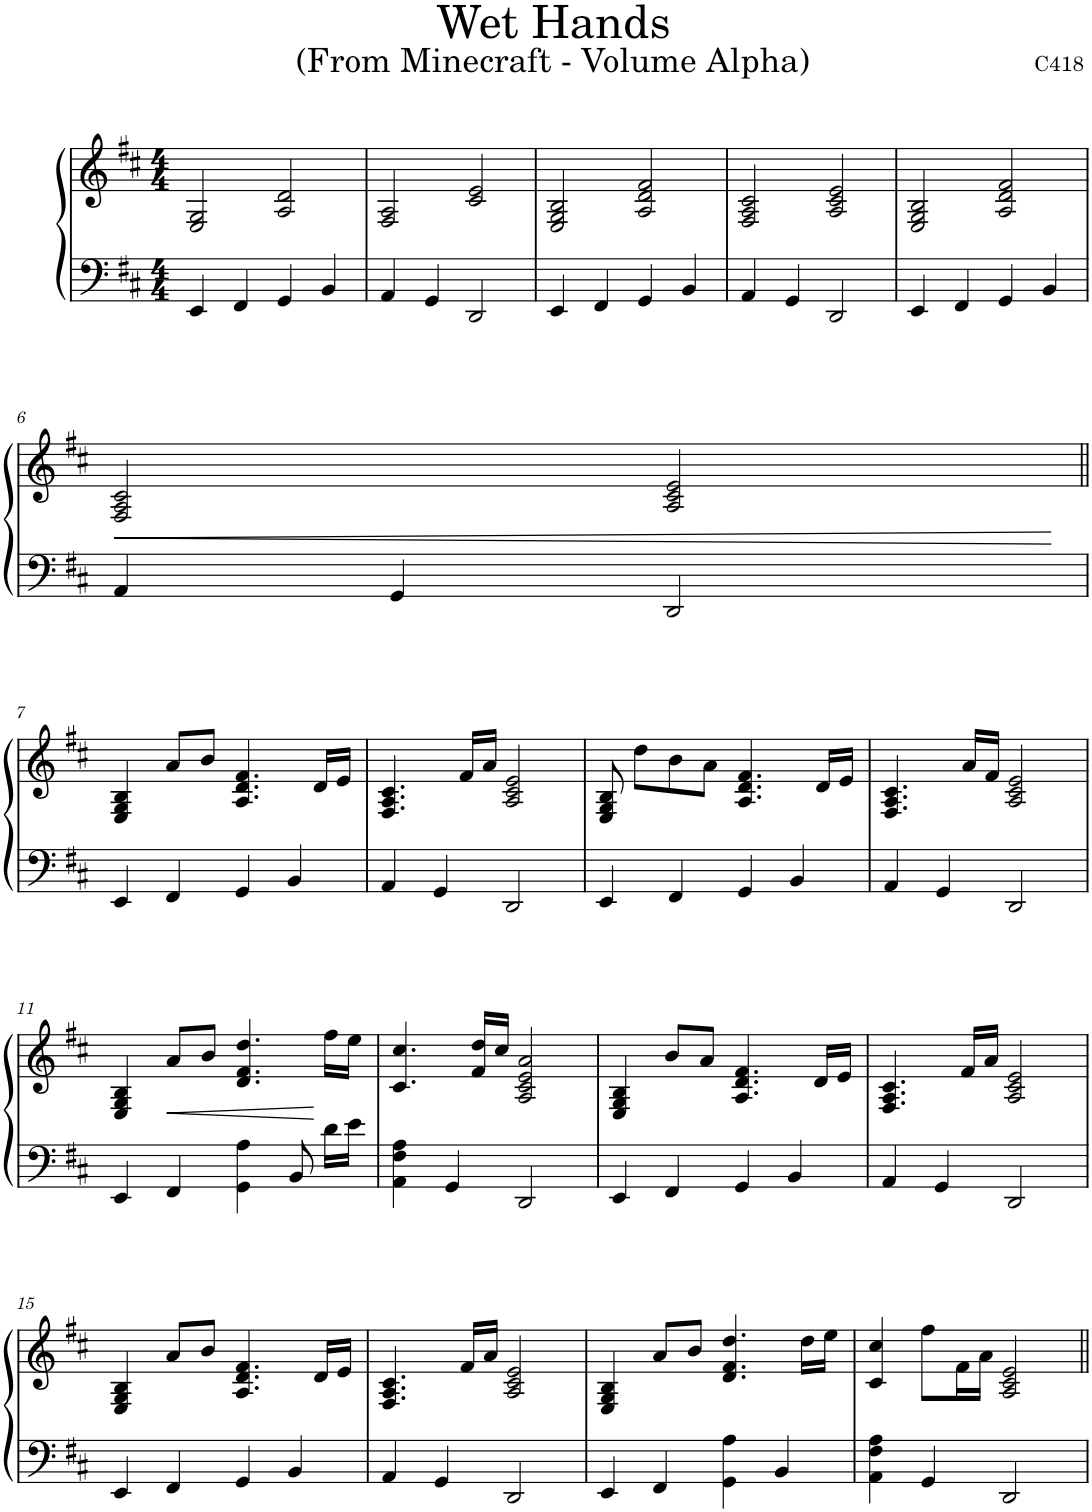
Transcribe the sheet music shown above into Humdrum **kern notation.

**kern	**kern	**dynam
*part1	*part1	*part1
*staff2	*staff1	*staff1/2
*I"Piano	*	*
*I'Pno	*	*
*clefF4	*clefG2	*
*k[f#c#]	*k[f#c#]	*
*M4/4	*M4/4	*
=1	=1	=1
4EE/	2E/ 2G/	.
4FF#/	.	.
4GG/	2A/ 2d/	.
4BB/	.	.
=2	=2	=2
4AA/	2F#/ 2A/	.
4GG/	.	.
2DD/	2c#/ 2e/	.
=3	=3	=3
4EE/	2E/ 2G/ 2B/	.
4FF#/	.	.
4GG/	2A/ 2d/ 2f#/	.
4BB/	.	.
=4	=4	=4
4AA/	2F#/ 2A/ 2c#/	.
4GG/	.	.
2DD/	2A/ 2c#/ 2e/	.
=5	=5	=5
4EE/	2E/ 2G/ 2B/	.
4FF#/	.	.
4GG/	2A/ 2d/ 2f#/	.
4BB/	.	.
!!LO:LB:g=z
=6	=6	=6
!	!	!LO:HP:b
4AA/	2F#/ 2A/ 2c#/	<
4GG/	.	.
2DD/	2A/ 2c#/ 2e/	.
.	.	[
!!LO:LB:g=z
=7||	=7||	=7||
4EE/	4E/ 4G/ 4B/	.
4FF#/	8a/L	.
.	8b/J	.
4GG/	4.A/ 4.d/ 4.f#/	.
4BB/	.	.
.	16d/LL	.
.	16e/JJ	.
=8	=8	=8
4AA/	4.F#/ 4.A/ 4.c#/	.
4GG/	.	.
.	16f#/LL	.
.	16a/JJ	.
2DD/	2A/ 2c#/ 2e/	.
=9	=9	=9
4EE/	8E/ 8G/ 8B/	.
.	8dd\L	.
4FF#/	8b\	.
.	8a\J	.
4GG/	4.A/ 4.d/ 4.f#/	.
4BB/	.	.
.	16d/LL	.
.	16e/JJ	.
=10	=10	=10
4AA/	4.F#/ 4.A/ 4.c#/	.
4GG/	.	.
.	16a/LL	.
.	16f#/JJ	.
2DD/	2A/ 2c#/ 2e/	.
!!LO:LB:g=z
=11	=11	=11
4EE/	4E/ 4G/ 4B/	.
!	!	!LO:HP:b
4FF#/	8a/L	<
.	8b/J	.
4GG\ 4A\	4.d/ 4.f#/ 4.dd/	.
8BB/	.	.
16d\LL	16ff#\LL	[
16e\JJ	16ee\JJ	.
=12	=12	=12
4AA\ 4F#\ 4A\	4.c#/ 4.cc#/	.
4GG/	.	.
.	16f#/ 16dd/LL	.
.	16cc#/JJ	.
2DD/	2A/ 2c#/ 2e/ 2a/	.
=13	=13	=13
4EE/	4E/ 4G/ 4B/	.
4FF#/	8b/L	.
.	8a/J	.
4GG/	4.A/ 4.d/ 4.f#/	.
4BB/	.	.
.	16d/LL	.
.	16e/JJ	.
=14	=14	=14
4AA/	4.F#/ 4.A/ 4.c#/	.
4GG/	.	.
.	16f#/LL	.
.	16a/JJ	.
2DD/	2A/ 2c#/ 2e/	.
!!LO:LB:g=z
=15	=15	=15
4EE/	4E/ 4G/ 4B/	.
4FF#/	8a/L	.
.	8b/J	.
4GG/	4.A/ 4.d/ 4.f#/	.
4BB/	.	.
.	16d/LL	.
.	16e/JJ	.
=16	=16	=16
4AA/	4.F#/ 4.A/ 4.c#/	.
4GG/	.	.
.	16f#/LL	.
.	16a/JJ	.
2DD/	2A/ 2c#/ 2e/	.
=17	=17	=17
4EE/	4E/ 4G/ 4B/	.
4FF#/	8a/L	.
.	8b/J	.
4GG\ 4A\	4.d/ 4.f#/ 4.dd/	.
4BB/	.	.
.	16dd\LL	.
.	16ee\JJ	.
=18	=18	=18
4AA\ 4F#\ 4A\	4c#/ 4cc#/	.
4GG/	8ff#\L	.
.	16f#\L	.
.	16a\JJ	.
2DD/	2A/ 2c#/ 2e/	.
=||	=||	=||
*-	*-	*-
